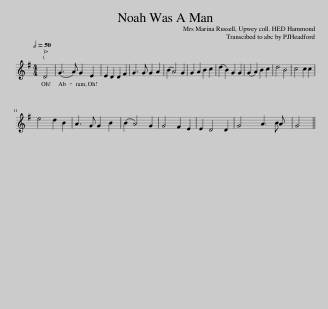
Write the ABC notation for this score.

X:1
%%score ( 1 2 )
L:1/8
Q:1/2=50
M:4/4
I:linebreak $
K:G
V:1 treble
V:2 treble
V:1
 D4 | (G3 A) G2 E2 | E2 D2 D2 F2 | G3 G G2 A2 | (B2 A4) G2 | %5
 G2 A2 B2 c2 | (d2 B2) G2 G2 | (G2 A2) B2 c2 | d4 B4 | c4 c2 c2 |$ %10
 e4 d2 B2 | A3 G G2 B2 | (B2 A4) G2 | G4 F2 E2 | E2 D4 D2 | %15
 G4 A3 A | G4 || %17
V:2
 x4 | x8 | x8 | x8 | x8 | %5
 x8 | x8 | x8 | x8 | x8 |$ %10
 x8 | x8 | x8 | x8 | x8 | %15
 x2 x2 x3 B | x4 || %17
